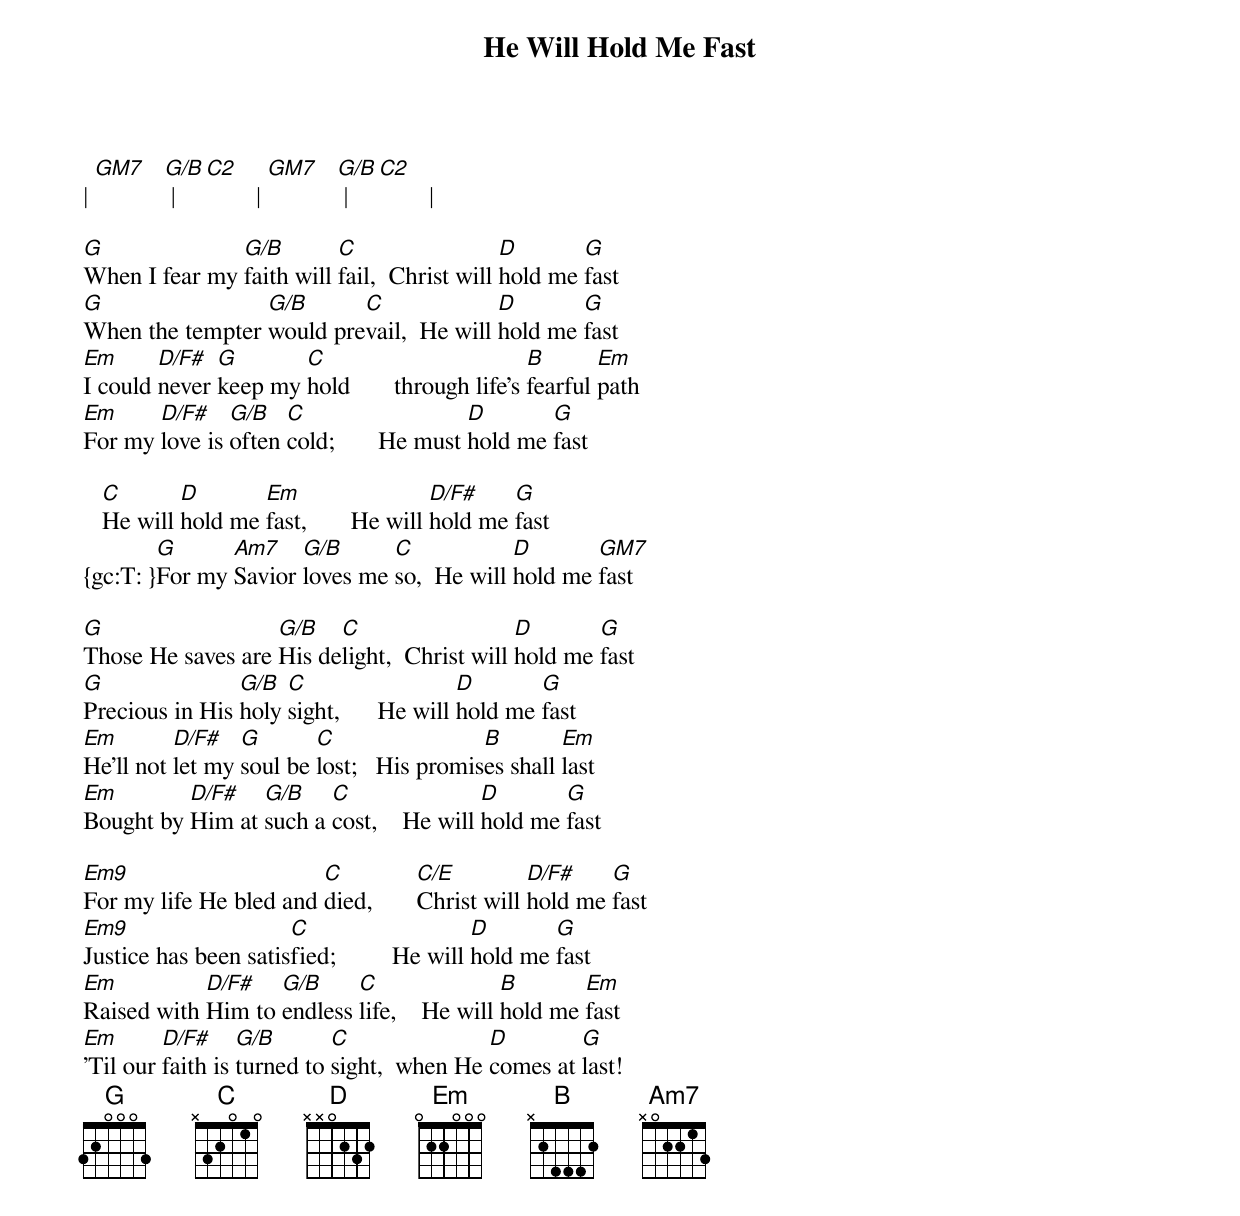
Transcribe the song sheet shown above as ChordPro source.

{title: He Will Hold Me Fast}
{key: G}
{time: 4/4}
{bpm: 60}
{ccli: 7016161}
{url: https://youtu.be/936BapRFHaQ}
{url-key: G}
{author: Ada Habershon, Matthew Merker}
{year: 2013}
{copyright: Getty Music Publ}

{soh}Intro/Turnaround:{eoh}
| [GM7]   [G/B] | [C2]        | [GM7]   [G/B] | [C2]        |

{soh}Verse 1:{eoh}
[G]When I fear my [G/B]faith will [C]fail,  Christ will [D]hold me [G]fast
[G]When the tempter [G/B]would pre[C]vail,  He will [D]hold me [G]fast
[Em]I could [D/F#]never [G]keep my [C]hold       through life's [B]fearful [Em]path
[Em]For my [D/F#]love is [G/B]often [C]cold;       He must [D]hold me [G]fast

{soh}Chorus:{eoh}
   [C]He will [D]hold me [Em]fast,       He will [D/F#]hold me [G]fast
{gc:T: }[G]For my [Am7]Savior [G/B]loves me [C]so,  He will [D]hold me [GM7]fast

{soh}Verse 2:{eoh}
[G]Those He saves are [G/B]His de[C]light,  Christ will [D]hold me [G]fast
[G]Precious in His [G/B]holy [C]sight,      He will [D]hold me [G]fast
[Em]He'll not [D/F#]let my [G]soul be [C]lost;   His promis[B]es shall [Em]last
[Em]Bought by [D/F#]Him at [G/B]such a [C]cost,    He will [D]hold me [G]fast

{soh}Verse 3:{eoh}
[Em9]For my life He bled and [C]died,       [C/E]Christ will [D/F#]hold me [G]fast
[Em9]Justice has been satis[C]fied;         He will [D]hold me [G]fast
[Em]Raised with [D/F#]Him to [G/B]endless [C]life,    He will [B]hold me [Em]fast
[Em]'Til our [D/F#]faith is [G/B]turned to [C]sight,  when He [D]comes at [G]last!
